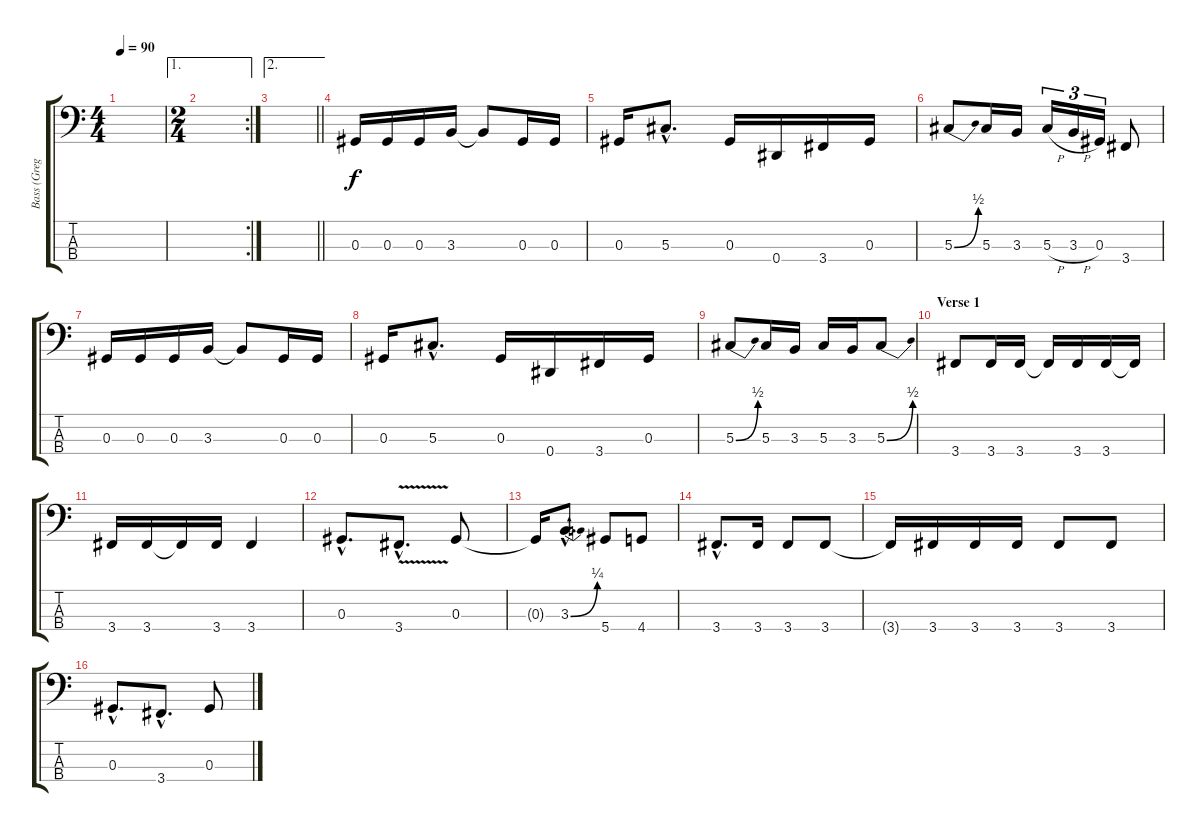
\track ("Bass (Greg Chaisson)" "Bass (Greg") {instrument electricbassfinger}
\staff {score tabs}
\tuning (Gb2 Db2 Ab1 Eb1) {hide}
\ts (4 4)
\tempo 90
\clef f4
\ks c
|
\ae 1
\rc 2
\ts (2 4)
|
\ae 2
\barLineRight lightlight
|
0.3.16 0.3.16 0.3.16 3.3.16 3.3{t}.8 0.3.16 0.3.16 |
0.3.16 5.3{hac}.8{d} 0.3.16 0.4.16 3.4.16 0.3.16 |
5.3{be (bend 0 0 60 2)}.8 5.3.16 3.3.16 5.3{h}.16{tu (3 2)} 3.3{h}.16{tu (3 2)} 0.3.16{tu (3 2)} 3.4.8 |
0.3.16 0.3.16 0.3.16 3.3.16 3.3{t}.8 0.3.16 0.3.16 |
0.3.16 5.3{hac}.8{d} 0.3.16 0.4.16 3.4.16 0.3.16 |
5.3{be (bend 0 0 60 2)}.8 5.3.16 3.3.16 5.3.16 3.3.16 5.3{be (bend 0 0 60 2)}.8 |
\section ("" "Verse 1")
3.4.8 3.4.16 3.4.16 3.4{t}.16 3.4.16 3.4.16 3.4{t}.16 |
3.4.16 3.4.16 3.4{t}.16 3.4.16 3.4.4 |
0.3{hac}.8{d} 3.4{v hac}.8{d} 0.3.8 |
0.3{t}.16 3.3{be (bend 0 0 60 1) hac}.8{d} 5.4.8 4.4.8 |
3.4{hac}.8{d} 3.4.16 3.4.8 3.4.8 |
3.4{t}.16 3.4.16 3.4.16 3.4.16 3.4.8 3.4.8 |
0.3{hac}.8{d} 3.4{hac}.8{d} 0.3.8
